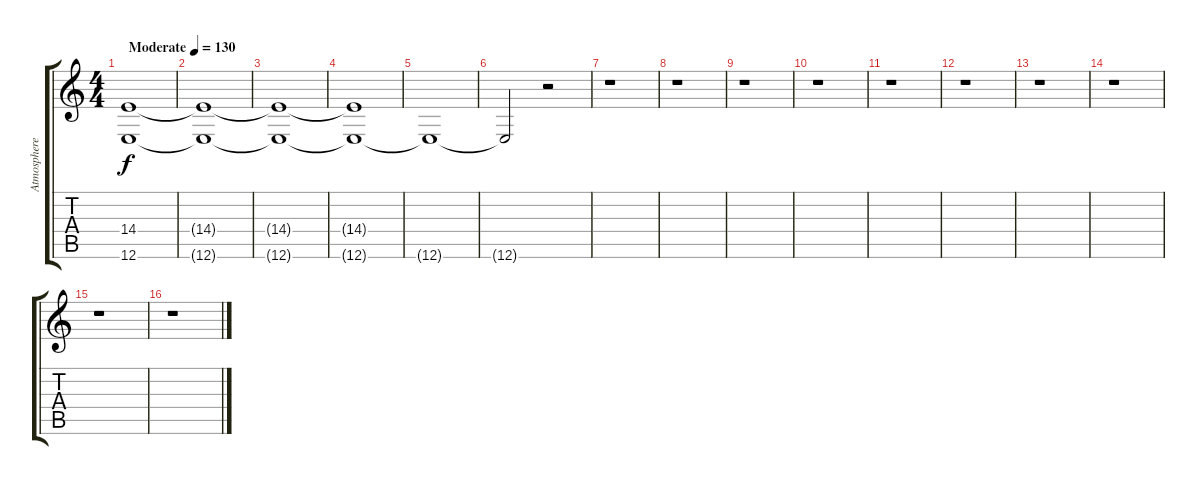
\track ("Atmosphere" "Atmosphere") {instrument fx4atmosphere}
\staff {score tabs}
\tuning (E4 B3 G3 D3 A2 E2) {hide}
\ts (4 4)
\tempo (130 "Moderate")
\clef g2
\ks c
(14.4 12.6).1{dy f instrument fx4atmosphere} |
(14.4{t} 12.6{t}).1 |
(14.4{t} 12.6{t}).1 |
(14.4{t} 12.6{t}).1 |
12.6{t}.1 |
12.6{t}.2 r.2 |
r.1 |
r.1 |
r.1 |
r.1 |
r.1 |
r.1 |
r.1 |
r.1 |
r.1 |
r.1
